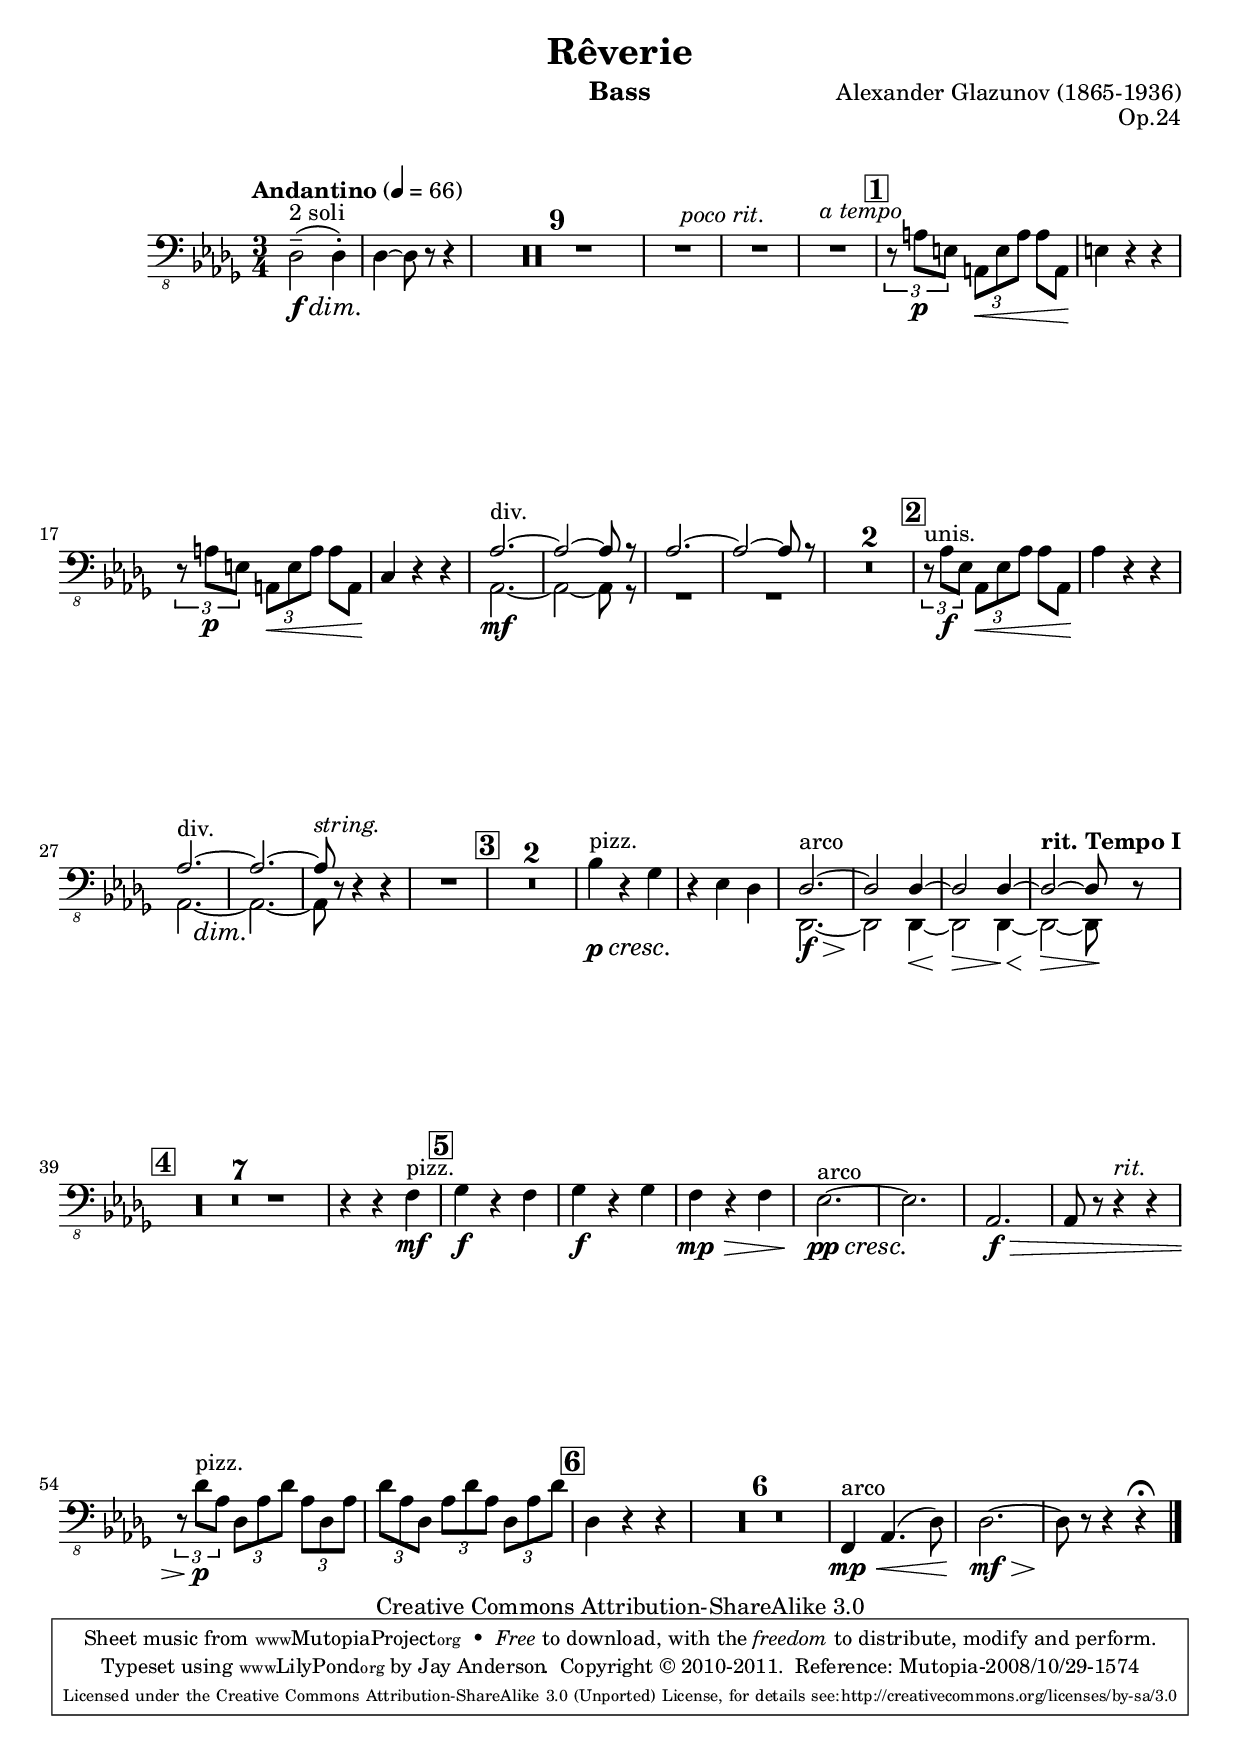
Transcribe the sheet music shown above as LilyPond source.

\version "2.13.47"

\include "defs.ily"
\version "2.13.47"

bass = \relative c,
{
  \clef "bass_8"
  \key des \major
  des2--(\f\justDim^"2 soli" des4-.) |
  des4~ des8 r r4 |
  R2.*12 |

  %1
  \times 2/3 {r8 a'\p e} \times 2/3 {a,\< e' a} a8 a, |
  e'4\! r r |
  \times 2/3 {r8 a\p e} \times 2/3 {a,\< e' a} a8 a, |
  c4\! r r |
  s1*0\mf^\div
  <<
    \repeat unfold 2 {aes'2.~ | aes2~ aes8 r |}
    \\
    {aes,2.~ | aes2~ aes8 r | R2.*2 |}
  >>
  R2.*2 |
  s1*0^\unis \times 2/3 {r8 aes'\f ees} \times 2/3 {aes,\< ees' aes} aes8 aes, |
  aes'4\! r r |
  <<
    \new Voice { \voiceOne aes2.~ | aes~ | aes8}
    \new Voice { \voiceTwo aes,2.~ | aes~ | aes8}
    {s4^\div s2\justDim | s2. | s8\!}
  >>
  r8 r4 r |
  R2.*3 |
  bes'4\p\justCresc^\pizz r ges |
  r ees des |
  <<
    \new Voice
    {
      \voiceOne
      des2.~ |
      des2 des4~ |
      des2 des4~ |
      des2~ des8
    }
    \new Voice
    {
      \voiceTwo
      des,2.~ |
      des2 des4~ |
      des2 des4~ |
      des2~ des8
    }
    {
      s2.\f\>^\arco |
      s2\! s4\< |
      s2\> s4\< |
      s2\> s8\!
    }
  >>
  r8 |

  %4
  R2.*7 |
  r4 r f'4\mf^\pizz |

  %5
  ges4\f r f |
  ges\f r ges |
  f\mp\> r f |
  ees2.~\pp\justCresc^\arco |
  ees |
  aes,\f\> |
  aes8 r r4 r |
  \times 2/3 {r8 des'\p^\pizz aes} \times 2/3 {des, aes' des} \times 2/3 {aes des, aes'} |
  \times 2/3 {des aes des,} \times 2/3 {aes' des aes} \times 2/3 {des, aes' des} |
  des,4 r r |
  R2.*6 |
  f,4\mp\<^\arco aes4.( des8) |
  des2.~\mf\> |
  des8\! r r4 r\fermata |
}


instrument = "Bass"
notes = \bass

\version "2.13.47"

\include "header.ily"

\score
{
  \new Staff \new Voice { << \removeWithTag #'score \notes \outline >> }
}

